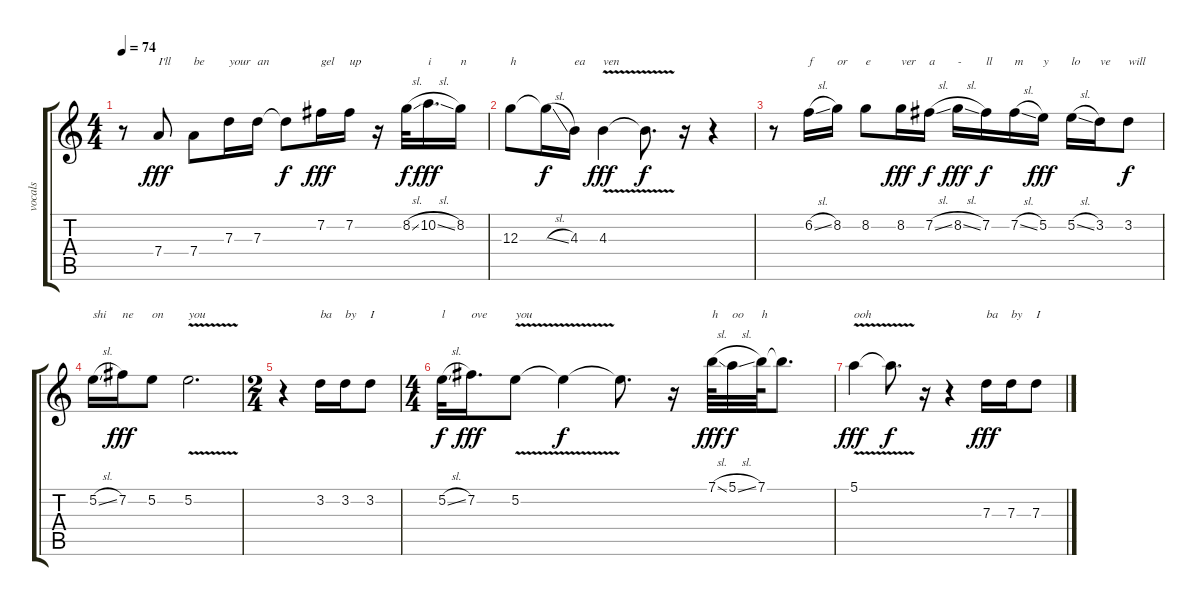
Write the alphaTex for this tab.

\track ("vocals" "vocals") {instrument electricguitarjazz}
\staff {score tabs}
\tuning (E4 B3 G3 D3 A2 E2) {hide}
\ts (4 4)
\tempo 74
\clef g2
\ks c
r.8{dy f} 7.4.8{txt "I'll" dy fff} 7.4.8{txt "be"} 7.3.16{txt "your"} 7.3.16{txt "an"} 7.3{t}.8{dy f} 7.2.16{txt "gel" dy fff} 7.2.16{txt "up"} r.16 8.2{sl}.32{dy f} 10.2{sl}.16{d txt "i" dy fff} 8.2.16{txt "n"} |
12.3.8{txt "h"} 12.3{sl t}.16{dy f} 4.3.16{txt "ea"} 4.3{v}.4{txt "ven" dy fff} 4.3{t}.8{d dy f} r.16 r.4 |
r.8 6.2{sl}.16{txt "f"} 8.2.16{txt "or"} 8.2.8{txt "e"} 8.2.16{txt "ver" dy fff} 7.2{sl}.16{txt "a" dy f} 8.2{sl}.16{txt "-" dy fff} 7.2.16{txt "ll" dy f} 7.2{sl}.16{txt "m"} 5.2.16{txt "y" dy fff} 5.2{sl}.16{txt "lo"} 3.2.16{txt "ve"} 3.2.8{txt "will" dy f} |
5.2{sl}.16{txt "shi"} 7.2.16{txt "ne" dy fff} 5.2.8{txt "on"} 5.2{v}.2{d txt "you"} |
\ts (2 4)
r.4 3.2.16{txt "ba"} 3.2.16{txt "by"} 3.2.8{txt "I"} |
\ts (4 4)
5.2{sl}.32{txt "l" dy f} 7.2.16{d txt "ove" dy fff} 5.2{v}.8{txt "you"} 5.2{t}.4{dy f} 5.2{t}.8{d} r.16 7.1{sl}.64{txt "h" dy fff} 5.1{sl}.32{txt "oo" dy f} 7.1.64{txt "h"} 7.1{t}.8{d} |
5.1{v}.4{txt "ooh" dy fff} 5.1{t}.8{d dy f} r.16 r.4 7.3.16{txt "ba" dy fff} 7.3.16{txt "by"} 7.3.8{txt "I"}
